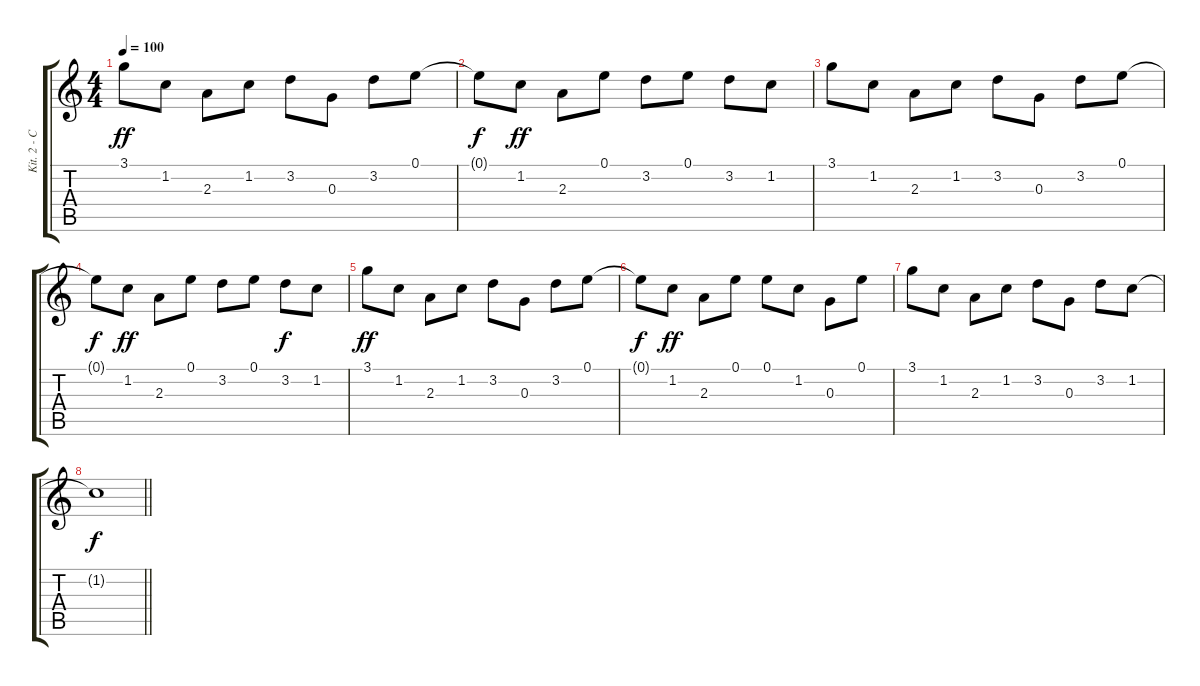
\track ("Kit. 2 - Clean" "Kit. 2 - C") {instrument electricguitarclean}
\staff {score tabs}
\tuning (E4 B3 G3 D3 A2 E2) {hide}
\ts (4 4)
\tempo 100
\clef g2
\ks c
3.1.8{dy ff} 1.2.8 2.3.8 1.2.8 3.2.8 0.3.8 3.2.8 0.1.8 |
0.1{t}.8{dy f} 1.2.8{dy ff} 2.3.8 0.1.8 3.2.8 0.1.8 3.2.8 1.2.8 |
3.1.8 1.2.8 2.3.8 1.2.8 3.2.8 0.3.8 3.2.8 0.1.8 |
0.1{t}.8{dy f} 1.2.8{dy ff} 2.3.8 0.1.8 3.2.8 0.1.8 3.2.8{dy f} 1.2.8 |
3.1.8{dy ff} 1.2.8 2.3.8 1.2.8 3.2.8 0.3.8 3.2.8 0.1.8 |
0.1{t}.8{dy f} 1.2.8{dy ff} 2.3.8 0.1.8 0.1.8 1.2.8 0.3.8 0.1.8 |
3.1.8 1.2.8 2.3.8 1.2.8 3.2.8 0.3.8 3.2.8 1.2.8 |
\barLineRight lightlight
1.2{t}.1{dy f}
